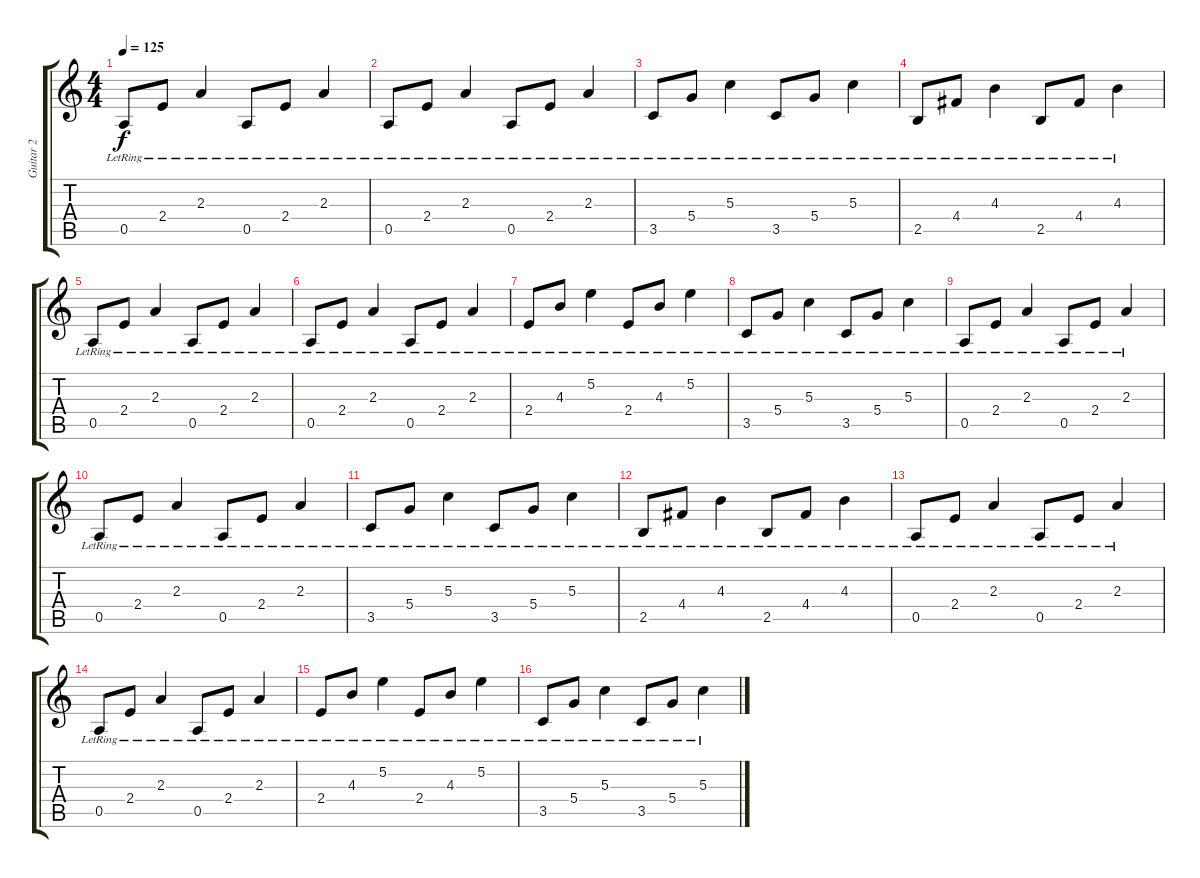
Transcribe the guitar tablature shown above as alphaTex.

\track ("Guitar 2" "Guitar 2") {instrument distortionguitar}
\staff {score tabs}
\tuning (E4 B3 G3 D3 A2 E2) {hide}
\ts (4 4)
\tempo 125
\clef g2
\ks c
0.5{lr}.8{dy f} 2.4{lr}.8 2.3{lr}.4 0.5{lr}.8 2.4{lr}.8 2.3{lr}.4 |
0.5{lr}.8 2.4{lr}.8 2.3{lr}.4 0.5{lr}.8 2.4{lr}.8 2.3{lr}.4 |
3.5{lr}.8 5.4{lr}.8 5.3{lr}.4 3.5{lr}.8 5.4{lr}.8 5.3{lr}.4 |
2.5{lr}.8 4.4{lr}.8 4.3{lr}.4 2.5{lr}.8 4.4{lr}.8 4.3{lr}.4 |
0.5{lr}.8 2.4{lr}.8 2.3{lr}.4 0.5{lr}.8 2.4{lr}.8 2.3{lr}.4 |
0.5{lr}.8 2.4{lr}.8 2.3{lr}.4 0.5{lr}.8 2.4{lr}.8 2.3{lr}.4 |
2.4{lr}.8 4.3{lr}.8 5.2{lr}.4 2.4{lr}.8 4.3{lr}.8 5.2{lr}.4 |
3.5{lr}.8 5.4{lr}.8 5.3{lr}.4 3.5{lr}.8 5.4{lr}.8 5.3{lr}.4 |
0.5{lr}.8 2.4{lr}.8 2.3{lr}.4 0.5{lr}.8 2.4{lr}.8 2.3{lr}.4 |
0.5{lr}.8 2.4{lr}.8 2.3{lr}.4 0.5{lr}.8 2.4{lr}.8 2.3{lr}.4 |
3.5{lr}.8 5.4{lr}.8 5.3{lr}.4 3.5{lr}.8 5.4{lr}.8 5.3{lr}.4 |
2.5{lr}.8 4.4{lr}.8 4.3{lr}.4 2.5{lr}.8 4.4{lr}.8 4.3{lr}.4 |
0.5{lr}.8 2.4{lr}.8 2.3{lr}.4 0.5{lr}.8 2.4{lr}.8 2.3{lr}.4 |
0.5{lr}.8 2.4{lr}.8 2.3{lr}.4 0.5{lr}.8 2.4{lr}.8 2.3{lr}.4 |
2.4{lr}.8 4.3{lr}.8 5.2{lr}.4 2.4{lr}.8 4.3{lr}.8 5.2{lr}.4 |
3.5{lr}.8 5.4{lr}.8 5.3{lr}.4 3.5{lr}.8 5.4{lr}.8 5.3{lr}.4
